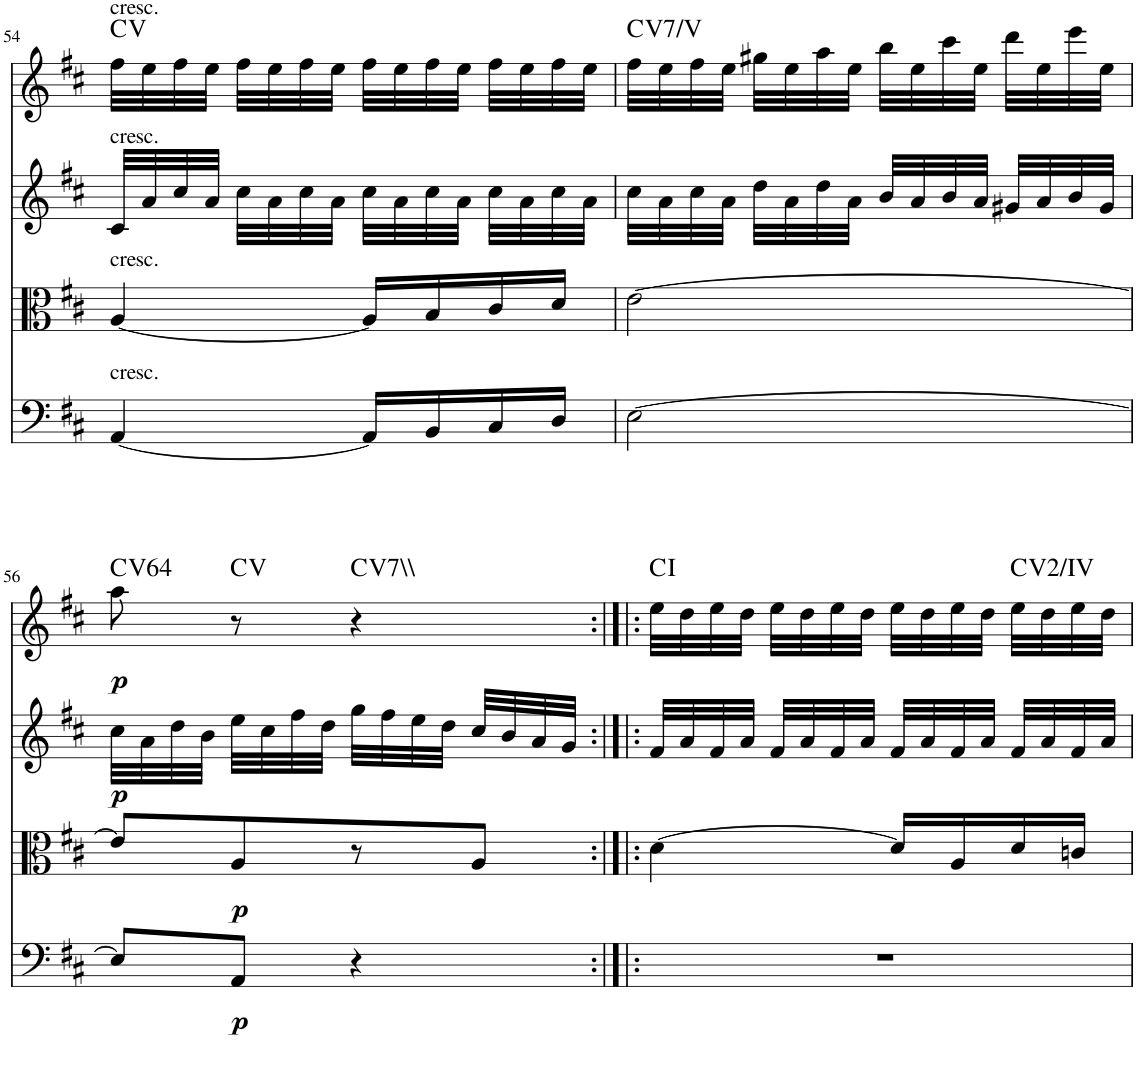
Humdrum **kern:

**kern	**dynam	**kern	**dynam	**kern	**dynam	**kern	**dynam	**harte
*part4	*part4	*part3	*part3	*part2	*part2	*part1	*part1	*part1
*staff4	*staff4	*staff3	*staff3	*staff2	*staff2	*staff1	*staff1	*
*I"Violoncello	*	*I"Viola	*	*I"Violin 2	*	*I"Violin 1	*	*
*I'Vc	*	*I'Vla	*	*I'Vln	*	*I'Vln	*	*
!!LO:PB:g=z
*clefF4	*	*clefC3	*	*clefG2	*	*clefG2	*	*
*k[f#c#]	*	*k[f#c#]	*	*k[f#c#]	*	*k[f#c#]	*	*
*D:	*	*D:	*	*D:	*	*D:	*	*
*M2/4	*	*M2/4	*	*M2/4	*	*M2/4	*	*
=54	=54	=54	=54	=54	=54	=54	=54	=54
!	!	!	!	!	!	!LO:TX:a:t=cresc.	!	!
!	!	!	!	!LO:TX:a:t=cresc.	!	!	!	!
!	!	!LO:TX:a:t=cresc.	!	!	!	!	!	!
!LO:TX:a:t=cresc.	!	!	!	!	!	!	!	!
[4AA/	.	[4A/	.	32c#/LLL	.	32ff#\LLL	.	C:maj
.	.	.	.	32a/	.	32ee\	.	.
.	.	.	.	32cc#/	.	32ff#\	.	.
.	.	.	.	32a/JJJ	.	32ee\JJJ	.	.
.	.	.	.	32cc#\LLL	.	32ff#\LLL	.	.
.	.	.	.	32a\	.	32ee\	.	.
.	.	.	.	32cc#\	.	32ff#\	.	.
.	.	.	.	32a\JJJ	.	32ee\JJJ	.	.
16AA/LL]	.	16A/LL]	.	32cc#\LLL	.	32ff#\LLL	.	.
.	.	.	.	32a\	.	32ee\	.	.
16BB/	.	16B/	.	32cc#\	.	32ff#\	.	.
.	.	.	.	32a\JJJ	.	32ee\JJJ	.	.
16C#/	.	16c#/	.	32cc#\LLL	.	32ff#\LLL	.	.
.	.	.	.	32a\	.	32ee\	.	.
16D/JJ	.	16d/JJ	.	32cc#\	.	32ff#\	.	.
.	.	.	.	32a\JJJ	.	32ee\JJJ	.	.
=55	=55	=55	=55	=55	=55	=55	=55	=55
!	!	!	!	!	!	!	!	!LO:H:kt=V
[2E\	.	[2e\	.	32cc#\LLL	.	32ff#\LLL	.	.
.	.	.	.	32a\	.	32ee\	.	.
.	.	.	.	32cc#\	.	32ff#\	.	.
.	.	.	.	32a\JJJ	.	32ee\JJJ	.	.
.	.	.	.	32dd\LLL	.	32gg#X\LLL	.	.
.	.	.	.	32a\	.	32ee\	.	.
.	.	.	.	32dd\	.	32aa\	.	.
.	.	.	.	32a\JJJ	.	32ee\JJJ	.	.
.	.	.	.	32b/LLL	.	32bb\LLL	.	.
.	.	.	.	32a/	.	32ee\	.	.
.	.	.	.	32b/	.	32ccc#\	.	.
.	.	.	.	32a/JJJ	.	32ee\JJJ	.	.
.	.	.	.	32g#X/LLL	.	32ddd\LLL	.	.
.	.	.	.	32a/	.	32ee\	.	.
.	.	.	.	32b/	.	32eee\	.	.
.	.	.	.	32g#/JJJ	.	32ee\JJJ	.	.
!!LO:LB:g=z
=56	=56	=56	=56	=56	=56	=56	=56	=56
!	!	!	!	!	!LO:DY:b	!	!LO:DY:b	!LO:H:kt=64
8E/L]	.	8e/L]	.	32cc#\LLL	p	8aa\	p	C:maj
.	.	.	.	32a\	.	.	.	.
.	.	.	.	32dd\	.	.	.	.
.	.	.	.	32b\JJJ	.	.	.	.
!	!LO:DY:b	!	!LO:DY:b	!	!	!	!	!
8AA/J	p	8A/	p	32ee\LLL	.	8r	.	C:maj
.	.	.	.	32cc#\	.	.	.	.
.	.	.	.	32ff#\	.	.	.	.
.	.	.	.	32dd\JJJ	.	.	.	.
!	!	!	!	!	!	!	!	!LO:H:kt=7
4r	.	8r	.	32gg\LLL	.	4r	.	C:7
.	.	.	.	32ff#\	.	.	.	.
.	.	.	.	32ee\	.	.	.	.
.	.	.	.	32dd\JJJ	.	.	.	.
.	.	8A/J	.	32cc#/LLL	.	.	.	.
.	.	.	.	32b/	.	.	.	.
.	.	.	.	32a/	.	.	.	.
.	.	.	.	32g/JJJ	.	.	.	.
=57:|!|:	=57:|!|:	=57:|!|:	=57:|!|:	=57:|!|:	=57:|!|:	=57:|!|:	=57:|!|:	=57:|!|:
2r	.	[4d\	.	32f#/LLL	.	32ee\LLL	.	C:maj
.	.	.	.	32a/	.	32dd\	.	.
.	.	.	.	32f#/	.	32ee\	.	.
.	.	.	.	32a/JJJ	.	32dd\JJJ	.	.
.	.	.	.	32f#/LLL	.	32ee\LLL	.	.
.	.	.	.	32a/	.	32dd\	.	.
.	.	.	.	32f#/	.	32ee\	.	.
.	.	.	.	32a/JJJ	.	32dd\JJJ	.	.
.	.	16d/LL]	.	32f#/LLL	.	32ee\LLL	.	.
.	.	.	.	32a/	.	32dd\	.	.
.	.	16A/	.	32f#/	.	32ee\	.	.
.	.	.	.	32a/JJJ	.	32dd\JJJ	.	.
!	!	!	!	!	!	!	!	!LO:H:kt=2/
.	.	16d/	.	32f#/LLL	.	32ee\LLL	.	C:maj
.	.	.	.	32a/	.	32dd\	.	.
.	.	16cn/JJ	.	32f#/	.	32ee\	.	.
.	.	.	.	32a/JJJ	.	32dd\JJJ	.	.
=	=	=	=	=	=	=	=	=
*-	*-	*-	*-	*-	*-	*-	*-	*-
